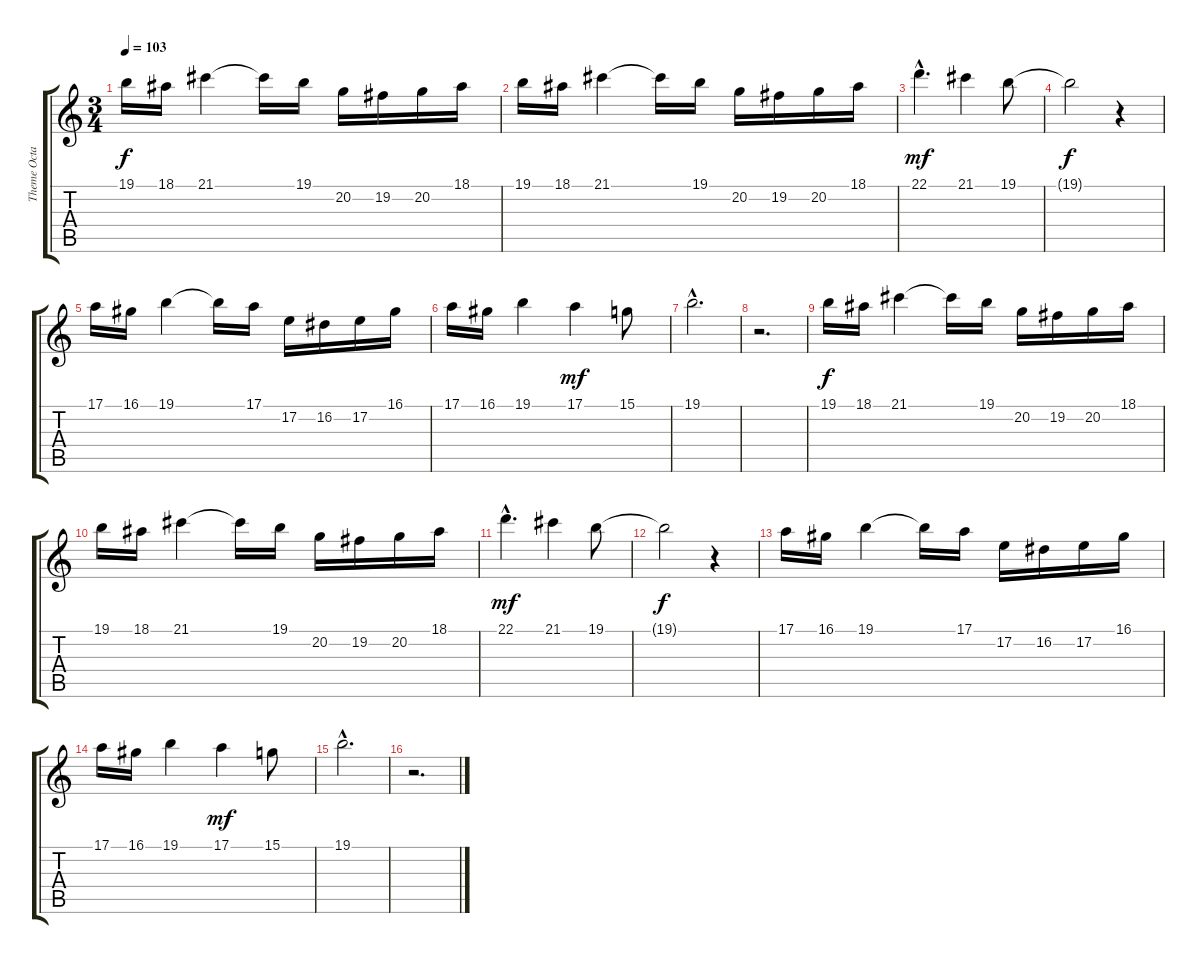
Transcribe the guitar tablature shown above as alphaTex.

\track ("Theme Octave" "Theme Octa") {instrument accordion}
\staff {score tabs}
\tuning (E4 B3 G3 D3 A2 E2) {hide}
\ts (3 4)
\tempo 103
\clef g2
\ks c
19.1.16{dy f} 18.1.16 21.1.4 21.1{t}.16 19.1.16 20.2.16 19.2.16 20.2.16 18.1.16 |
19.1.16 18.1.16 21.1.4 21.1{t}.16 19.1.16 20.2.16 19.2.16 20.2.16 18.1.16 |
22.1{hac}.4{d dy mf} 21.1.4 19.1.8 |
19.1{t}.2{dy f} r.4 |
17.1.16 16.1.16 19.1.4 19.1{t}.16 17.1.16 17.2.16 16.2.16 17.2.16 16.1.16 |
17.1.16 16.1.16 19.1.4 17.1.4{dy mf} 15.1.8 |
19.1{hac}.2{d} |
r.2{d} |
19.1.16{dy f} 18.1.16 21.1.4 21.1{t}.16 19.1.16 20.2.16 19.2.16 20.2.16 18.1.16 |
19.1.16 18.1.16 21.1.4 21.1{t}.16 19.1.16 20.2.16 19.2.16 20.2.16 18.1.16 |
22.1{hac}.4{d dy mf} 21.1.4 19.1.8 |
19.1{t}.2{dy f} r.4 |
17.1.16 16.1.16 19.1.4 19.1{t}.16 17.1.16 17.2.16 16.2.16 17.2.16 16.1.16 |
17.1.16 16.1.16 19.1.4 17.1.4{dy mf} 15.1.8 |
19.1{hac}.2{d} |
r.2{d}
